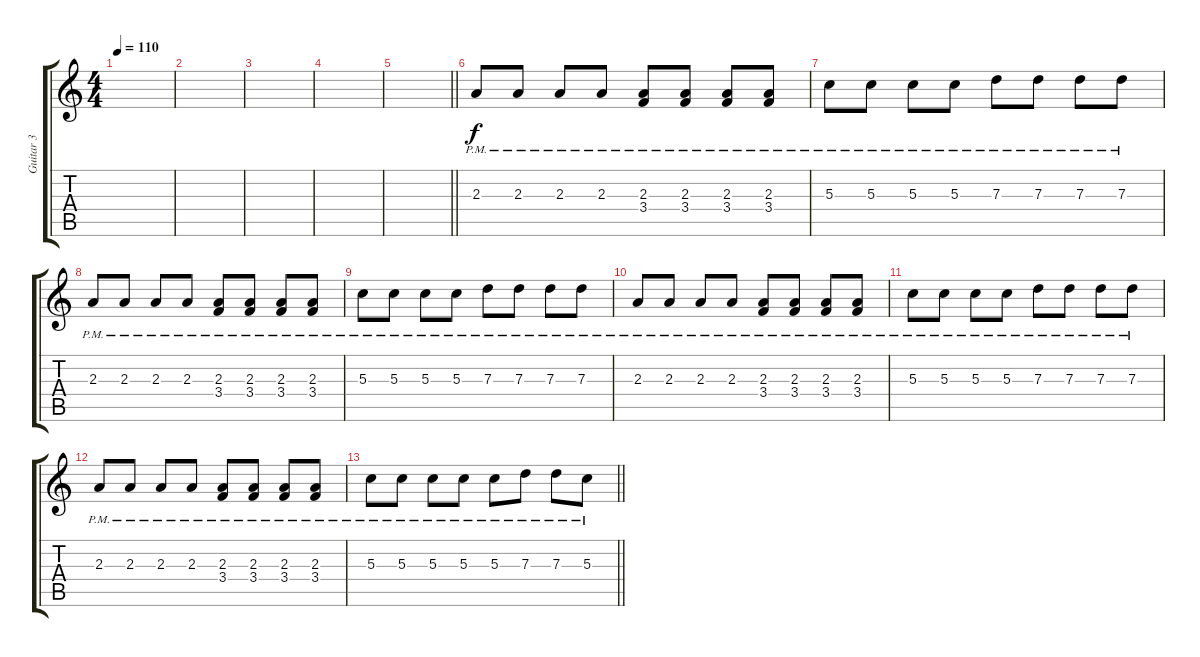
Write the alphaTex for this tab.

\track ("Guitar 3" "Guitar 3") {instrument distortionguitar}
\staff {score tabs}
\tuning (E4 B3 G3 D3 A2 E2) {hide}
\ts (4 4)
\tempo 110
\clef g2
\ks c
|
|
|
|
\barLineRight lightlight
|
2.3{pm}.8 2.3{pm}.8 2.3{pm}.8 2.3{pm}.8 (2.3{pm} 3.4{pm}).8 (2.3{pm} 3.4{pm}).8 (2.3{pm} 3.4{pm}).8 (2.3{pm} 3.4{pm}).8 |
5.3{pm}.8 5.3{pm}.8 5.3{pm}.8 5.3{pm}.8 7.3{pm}.8 7.3{pm}.8 7.3{pm}.8 7.3{pm}.8 |
2.3{pm}.8 2.3{pm}.8 2.3{pm}.8 2.3{pm}.8 (2.3{pm} 3.4{pm}).8 (2.3{pm} 3.4{pm}).8 (2.3{pm} 3.4{pm}).8 (2.3{pm} 3.4{pm}).8 |
5.3{pm}.8 5.3{pm}.8 5.3{pm}.8 5.3{pm}.8 7.3{pm}.8 7.3{pm}.8 7.3{pm}.8 7.3{pm}.8 |
2.3{pm}.8 2.3{pm}.8 2.3{pm}.8 2.3{pm}.8 (2.3{pm} 3.4{pm}).8 (2.3{pm} 3.4{pm}).8 (2.3{pm} 3.4{pm}).8 (2.3{pm} 3.4{pm}).8 |
5.3{pm}.8 5.3{pm}.8 5.3{pm}.8 5.3{pm}.8 7.3{pm}.8 7.3{pm}.8 7.3{pm}.8 7.3{pm}.8 |
2.3{pm}.8 2.3{pm}.8 2.3{pm}.8 2.3{pm}.8 (2.3{pm} 3.4{pm}).8 (2.3{pm} 3.4{pm}).8 (2.3{pm} 3.4{pm}).8 (2.3{pm} 3.4{pm}).8 |
\barLineRight lightlight
5.3{pm}.8 5.3{pm}.8 5.3{pm}.8 5.3{pm}.8 5.3{pm}.8 7.3{pm}.8 7.3{pm}.8 5.3{pm}.8
